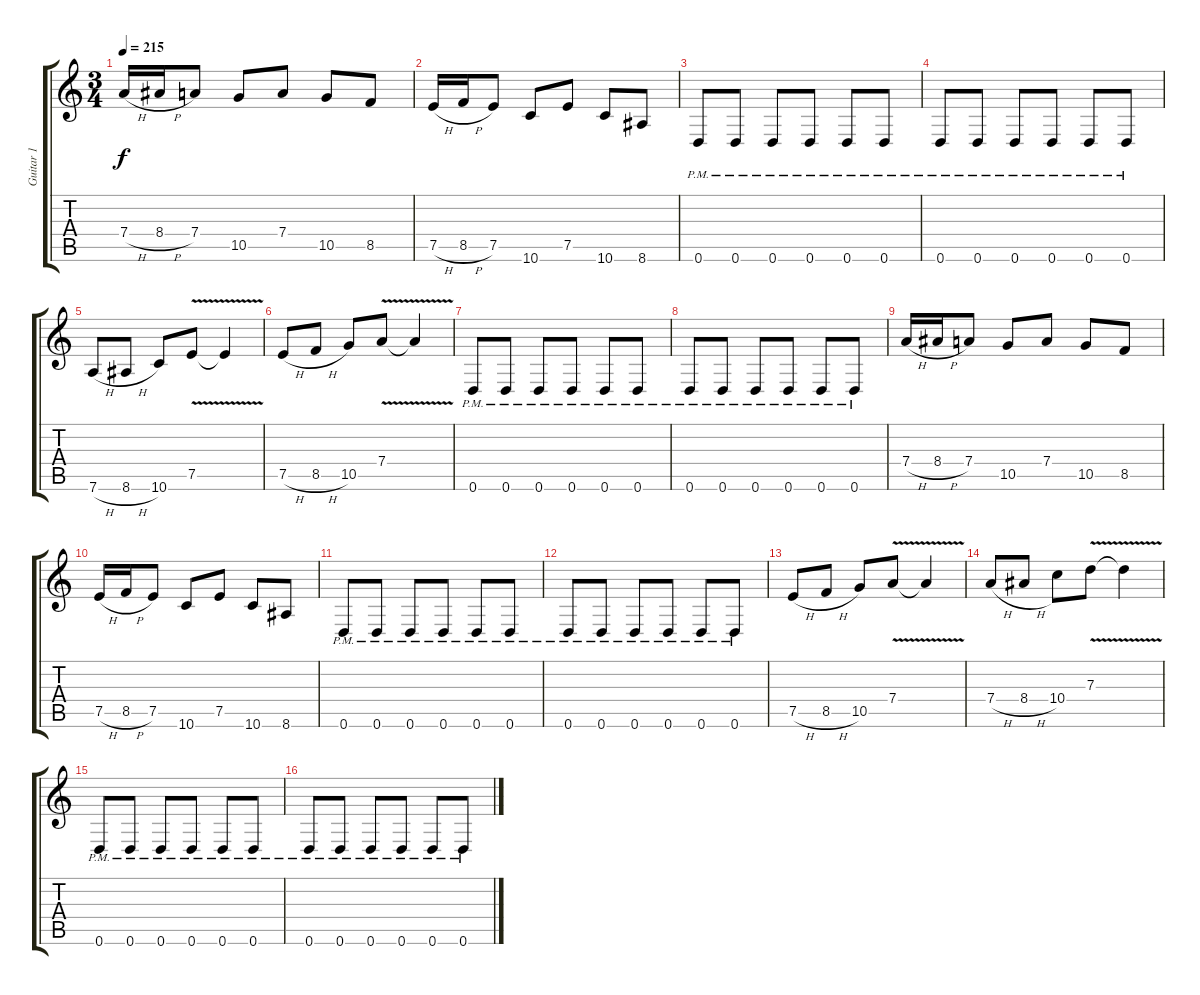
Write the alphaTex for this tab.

\track ("Guitar 1" "Guitar 1") {instrument distortionguitar}
\staff {score tabs}
\tuning (E4 B3 G3 D3 A2 D2) {hide}
\ts (3 4)
\tempo 215
\clef g2
\ks c
7.4{h}.16{dy f} 8.4{h}.16 7.4.8 10.5.8 7.4.8 10.5.8 8.5.8 |
7.5{h}.16 8.5{h}.16 7.5.8 10.6.8 7.5.8 10.6.8 8.6.8 |
0.6{pm}.8 0.6{pm}.8 0.6{pm}.8 0.6{pm}.8 0.6{pm}.8 0.6{pm}.8 |
0.6{pm}.8 0.6{pm}.8 0.6{pm}.8 0.6{pm}.8 0.6{pm}.8 0.6{pm}.8 |
7.6{h}.8 8.6{h}.8 10.6.8 7.5{v}.8 7.5{t}.4 |
7.5{h}.8 8.5{h}.8 10.5.8 7.4{v}.8 7.4{t}.4 |
0.6{pm}.8 0.6{pm}.8 0.6{pm}.8 0.6{pm}.8 0.6{pm}.8 0.6{pm}.8 |
0.6{pm}.8 0.6{pm}.8 0.6{pm}.8 0.6{pm}.8 0.6{pm}.8 0.6{pm}.8 |
7.4{h}.16 8.4{h}.16 7.4.8 10.5.8 7.4.8 10.5.8 8.5.8 |
7.5{h}.16 8.5{h}.16 7.5.8 10.6.8 7.5.8 10.6.8 8.6.8 |
0.6{pm}.8 0.6{pm}.8 0.6{pm}.8 0.6{pm}.8 0.6{pm}.8 0.6{pm}.8 |
0.6{pm}.8 0.6{pm}.8 0.6{pm}.8 0.6{pm}.8 0.6{pm}.8 0.6{pm}.8 |
7.5{h}.8 8.5{h}.8 10.5.8 7.4{v}.8 7.4{t}.4 |
7.4{h}.8 8.4{h}.8 10.4.8 7.3{v}.8 7.3{t}.4 |
0.6{pm}.8 0.6{pm}.8 0.6{pm}.8 0.6{pm}.8 0.6{pm}.8 0.6{pm}.8 |
0.6{pm}.8 0.6{pm}.8 0.6{pm}.8 0.6{pm}.8 0.6{pm}.8 0.6{pm}.8
